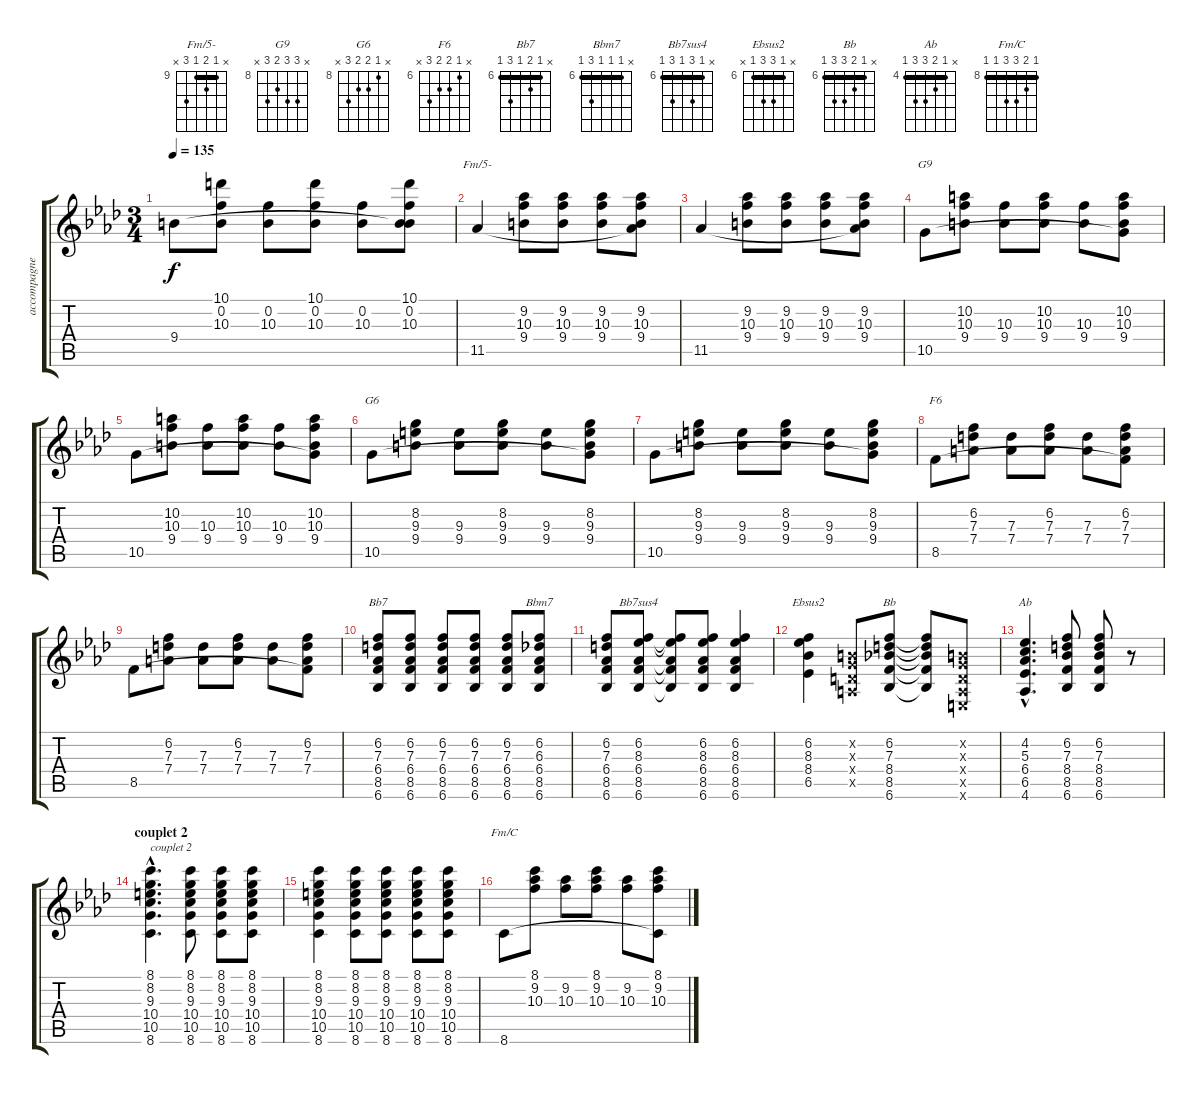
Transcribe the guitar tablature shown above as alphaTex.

\track ("accompagnement" "accompagne") {instrument acousticguitarsteel}
\staff {score tabs}
\tuning (E4 B3 G3 D3 A2 E2) {hide}
\chord ("Fm/5-" x 9 10 9 11 x) {firstfret 9 barre 9}
\chord ("G9" x 10 10 9 10 x) {firstfret 8}
\chord ("G6" x 8 9 9 10 x) {firstfret 8}
\chord ("F6" x 6 7 7 8 x) {firstfret 6}
\chord ("Bb7" x 6 7 6 8 6) {firstfret 6 barre 6}
\chord ("Bbm7" x 6 6 6 8 6) {firstfret 6 barre 6}
\chord ("Bb7sus4" x 6 8 6 8 6) {firstfret 6 barre 6}
\chord ("Ebsus2" x 6 8 8 6 x) {firstfret 6 barre 6}
\chord ("Bb" x 6 7 8 8 6) {firstfret 6 barre 6}
\chord ("Ab" x 4 5 6 6 4) {firstfret 4 barre 4}
\chord ("Fm/C" 8 9 10 10 8 8) {firstfret 8 barre 8}
\ts (3 4)
\tempo 135
\clef g2
\ks ab
9.4.8{dy f} (10.1 0.2 10.3).8 (0.2 10.3).8 (10.1 0.2 10.3).8 (0.2 10.3).8 (10.1 0.2 10.3 9.4{t}).8 |
11.5.4{ch "Fm/5-"} (9.2 10.3 9.4).8 (9.2 10.3 9.4).8 (9.2 10.3 9.4).8 (9.2 10.3 9.4 11.5{t}).8 |
11.5.4 (9.2 10.3 9.4).8 (9.2 10.3 9.4).8 (9.2 10.3 9.4).8 (9.2 10.3 9.4 11.5{t}).8 |
10.5.8{ch "G9"} (10.2 10.3 9.4).8 (10.3 9.4).8 (10.2 10.3 9.4).8 (10.3 9.4).8 (10.2 10.3 9.4 10.5{t}).8 |
10.5.8 (10.2 10.3 9.4).8 (10.3 9.4).8 (10.2 10.3 9.4).8 (10.3 9.4).8 (10.2 10.3 9.4 10.5{t}).8 |
10.5.8{ch "G6"} (8.2 9.3 9.4).8 (9.3 9.4).8 (8.2 9.3 9.4).8 (9.3 9.4).8 (8.2 9.3 9.4 10.5{t}).8 |
10.5.8 (8.2 9.3 9.4).8 (9.3 9.4).8 (8.2 9.3 9.4).8 (9.3 9.4).8 (8.2 9.3 9.4 10.5{t}).8 |
8.5.8{ch "F6"} (6.2 7.3 7.4).8 (7.3 7.4).8 (6.2 7.3 7.4).8 (7.3 7.4).8 (6.2 7.3 7.4 8.5{t}).8 |
8.5.8 (6.2 7.3 7.4).8 (7.3 7.4).8 (6.2 7.3 7.4).8 (7.3 7.4).8 (6.2 7.3 7.4 8.5{t}).8 |
(6.2 7.3 6.4 8.5 6.6).8{ch "Bb7"} (6.2 7.3 6.4 8.5 6.6).8 (6.2 7.3 6.4 8.5 6.6).8 (6.2 7.3 6.4 8.5 6.6).8 (6.2 7.3 6.4 8.5 6.6).8 (6.2 6.3 6.4 8.5 6.6).8{ch "Bbm7"} |
(6.2 7.3 6.4 8.5 6.6).8 (6.2 8.3 6.4 8.5 6.6).8{ch "Bb7sus4"} (6.2{t} 8.3{t} 6.4{t} 8.5{t} 6.6{t}).8 (6.2 8.3 6.4 8.5 6.6).8 (6.2 8.3 6.4 8.5 6.6).4 |
(6.2 8.3 8.4 6.5).4{ch "Ebsus2"} (0.2{x} 0.3{x} 0.4{x} 0.5{x}).8 (6.2 7.3 8.4 8.5 6.6).8{ch "Bb"} (6.2{t} 7.3{t} 8.4{t} 8.5{t} 6.6{t}).8 (0.2{x} 0.3{x} 0.4{x} 0.5{x} 0.6{x}).8 |
(4.2{hac} 5.3{hac} 6.4{hac} 6.5{hac} 4.6{hac}).4{d ch "Ab"} (6.2 7.3 8.4 8.5 6.6).8 (6.2 7.3 8.4 8.5 6.6).8 r.8 |
\section ("" "couplet 2")
(8.1{hac} 8.2{hac} 9.3{hac} 10.4{hac} 10.5{hac} 8.6{hac}).4{d txt "couplet 2"} (8.1 8.2 9.3 10.4 10.5 8.6).8 (8.1 8.2 9.3 10.4 10.5 8.6).8 (8.1 8.2 9.3 10.4 10.5 8.6).8 |
(8.1 8.2 9.3 10.4 10.5 8.6).4 (8.1 8.2 9.3 10.4 10.5 8.6).8 (8.1 8.2 9.3 10.4 10.5 8.6).8 (8.1 8.2 9.3 10.4 10.5 8.6).8 (8.1 8.2 9.3 10.4 10.5 8.6).8 |
8.6.8{ch "Fm/C"} (8.1 9.2 10.3).8 (9.2 10.3).8 (8.1 9.2 10.3).8 (9.2 10.3).8 (8.1 9.2 10.3 8.6{t}).8
